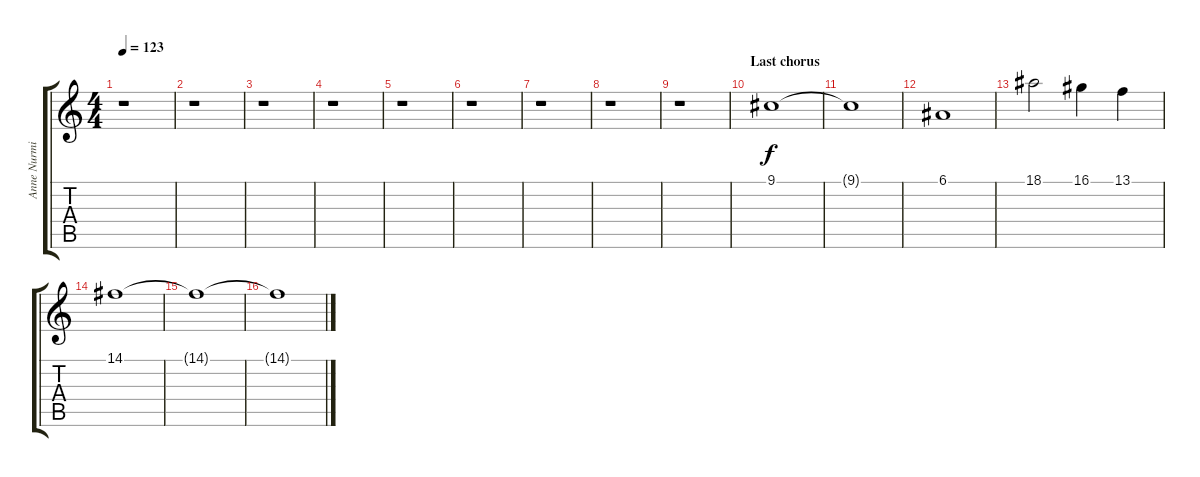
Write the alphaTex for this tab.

\track ("Anne Nurmi" "Anne Nurmi") {instrument synthstrings2}
\staff {score tabs}
\tuning (E4 B3 G3 D3 A2 E2) {hide}
\ts (4 4)
\tempo 123
\clef g2
\ks c
r.1{dy f} |
r.1 |
r.1 |
r.1 |
r.1 |
r.1 |
r.1 |
r.1 |
r.1 |
\section ("" "Last chorus")
9.1.1{instrument pad4choir} |
9.1{t}.1 |
6.1.1 |
18.1.2 16.1.4 13.1.4 |
14.1.1 |
14.1{t}.1 |
14.1{t}.1
